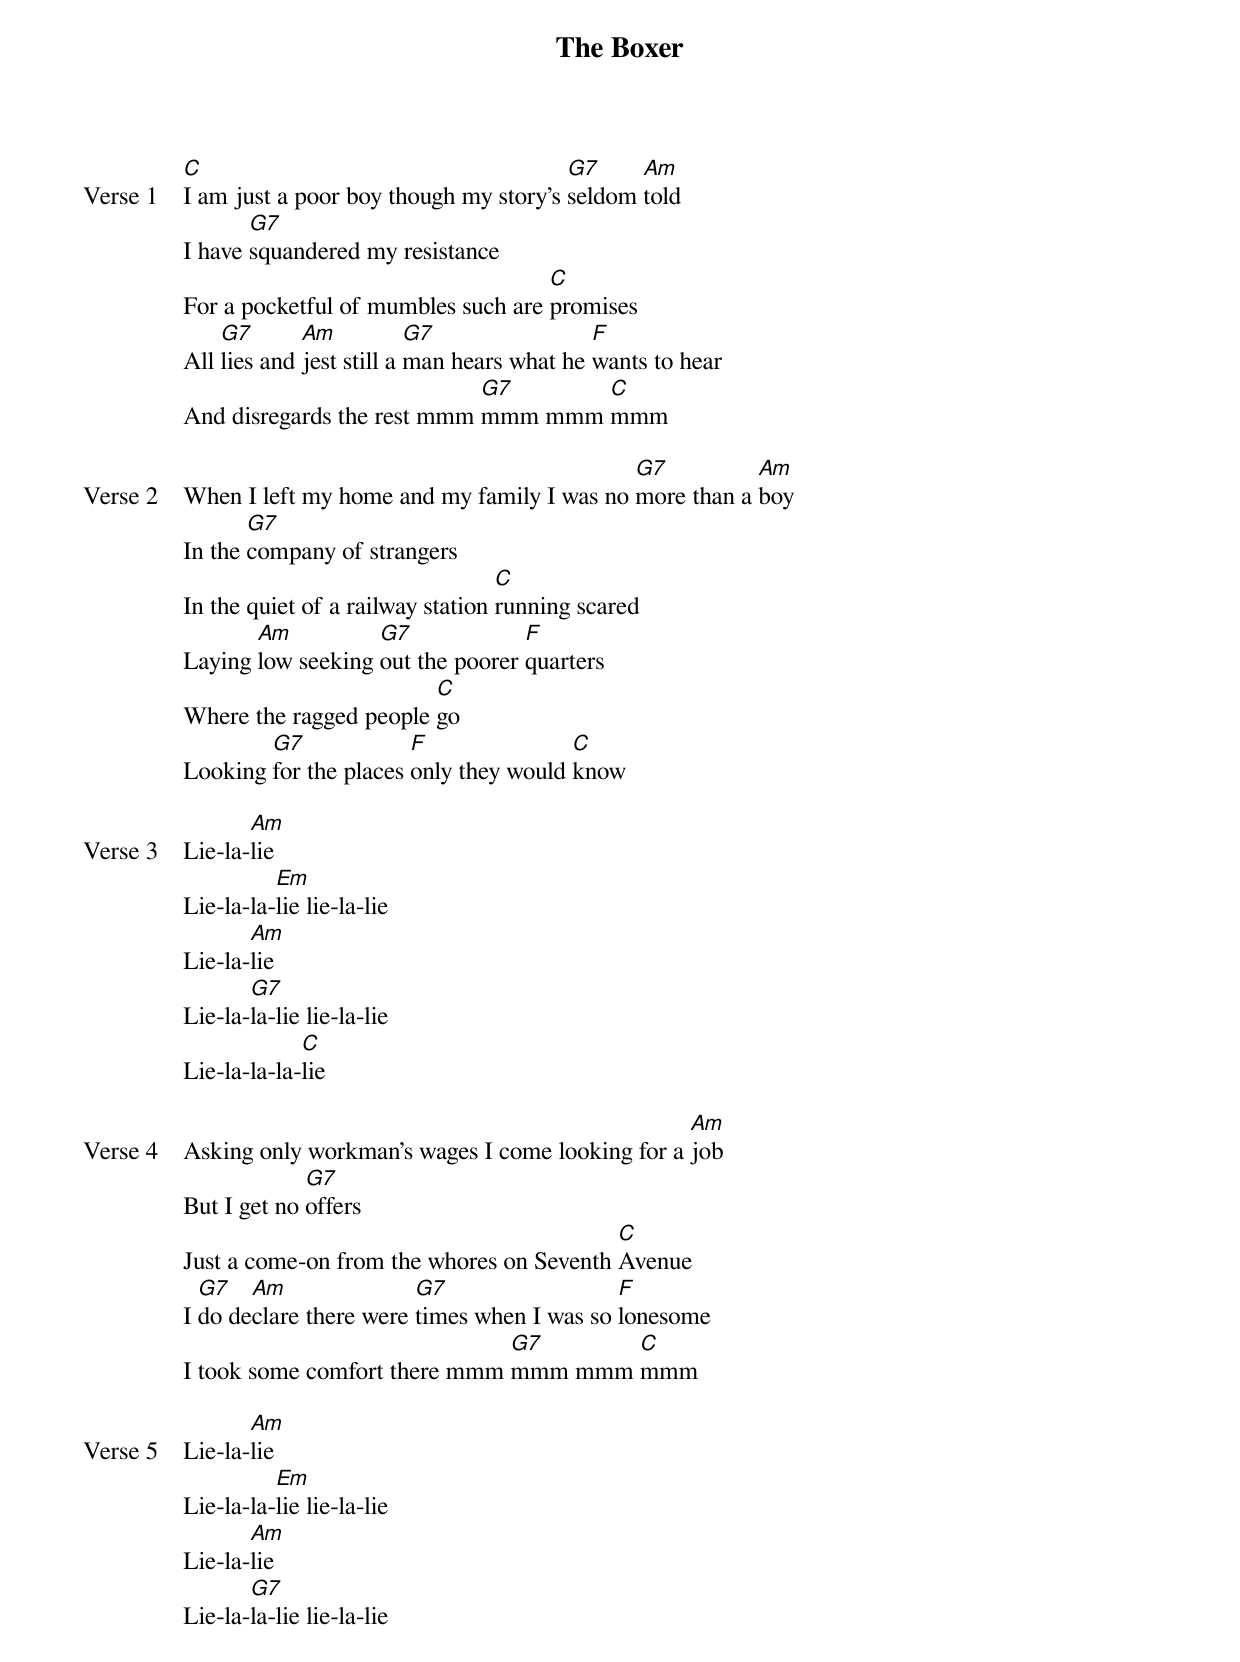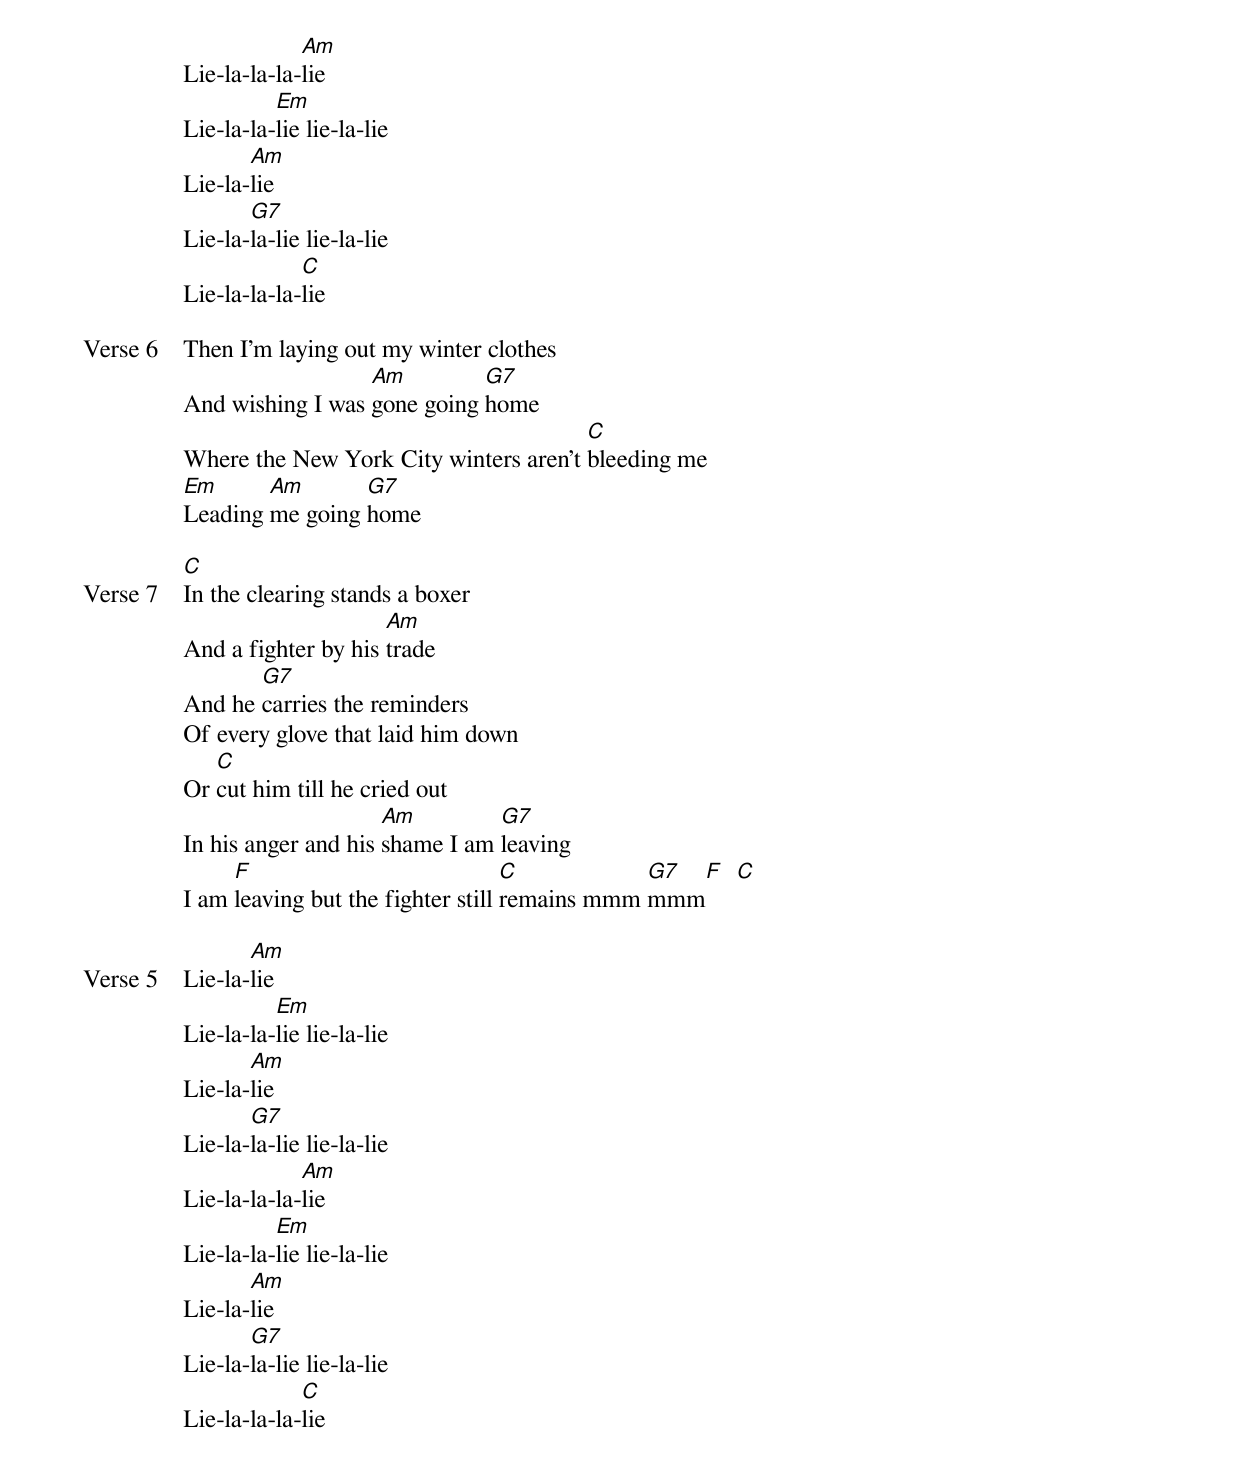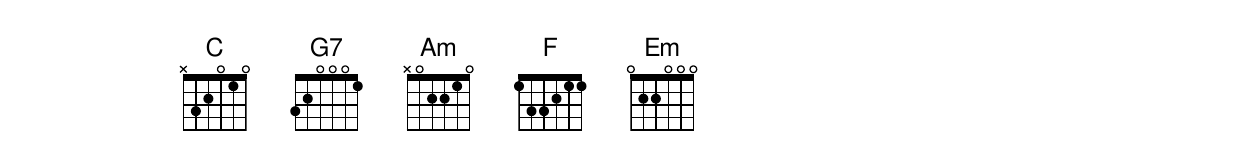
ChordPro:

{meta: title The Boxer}
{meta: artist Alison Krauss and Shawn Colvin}
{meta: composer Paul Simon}

{start_of_verse: Verse 1}
[C]I am just a poor boy though my story's [G7]seldom [Am]told
I have [G7]squandered my resistance
For a pocketful of mumbles such are [C]promises
All [G7]lies and [Am]jest still a [G7]man hears what he [F]wants to hear
And disregards the rest mmm [G7]mmm mmm [C]mmm
{end_of_verse}

{start_of_verse: Verse 2}
When I left my home and my family I was no [G7]more than a [Am]boy
In the [G7]company of strangers
In the quiet of a railway station [C]running scared
Laying [Am]low seeking [G7]out the poorer [F]quarters
Where the ragged people [C]go
Looking [G7]for the places [F]only they would [C]know
{end_of_verse}

{start_of_verse: Verse 3}
Lie-la-[Am]lie
Lie-la-la-[Em]lie lie-la-lie
Lie-la-[Am]lie
Lie-la-[G7]la-lie lie-la-lie
Lie-la-la-la-[C]lie
{end_of_verse}

{start_of_verse: Verse 4}
Asking only workman's wages I come looking for a [Am]job
But I get no [G7]offers
Just a come-on from the whores on Seventh [C]Avenue
I [G7]do de[Am]clare there were [G7]times when I was so [F]lonesome
I took some comfort there mmm [G7]mmm mmm [C]mmm
{end_of_verse}

{start_of_verse: Verse 5}
Lie-la-[Am]lie
Lie-la-la-[Em]lie lie-la-lie
Lie-la-[Am]lie
Lie-la-[G7]la-lie lie-la-lie
Lie-la-la-la-[Am]lie
Lie-la-la-[Em]lie lie-la-lie
Lie-la-[Am]lie
Lie-la-[G7]la-lie lie-la-lie
Lie-la-la-la-[C]lie
{end_of_verse}

{start_of_verse: Verse 6}
Then I'm laying out my winter clothes
And wishing I was [Am]gone going [G7]home
Where the New York City winters aren't [C]bleeding me
[Em]Leading [Am]me going [G7]home
{end_of_verse}

{start_of_verse: Verse 7}
[C]In the clearing stands a boxer
And a fighter by his [Am]trade
And he [G7]carries the reminders
Of every glove that laid him down
Or [C]cut him till he cried out
In his anger and his [Am]shame I am [G7]leaving
I am [F]leaving but the fighter still [C]remains mmm [G7]mmm[F]  [C]
{end_of_verse}

{start_of_verse: Verse 5}
Lie-la-[Am]lie
Lie-la-la-[Em]lie lie-la-lie
Lie-la-[Am]lie
Lie-la-[G7]la-lie lie-la-lie
Lie-la-la-la-[Am]lie
Lie-la-la-[Em]lie lie-la-lie
Lie-la-[Am]lie
Lie-la-[G7]la-lie lie-la-lie
Lie-la-la-la-[C]lie
{end_of_verse}
